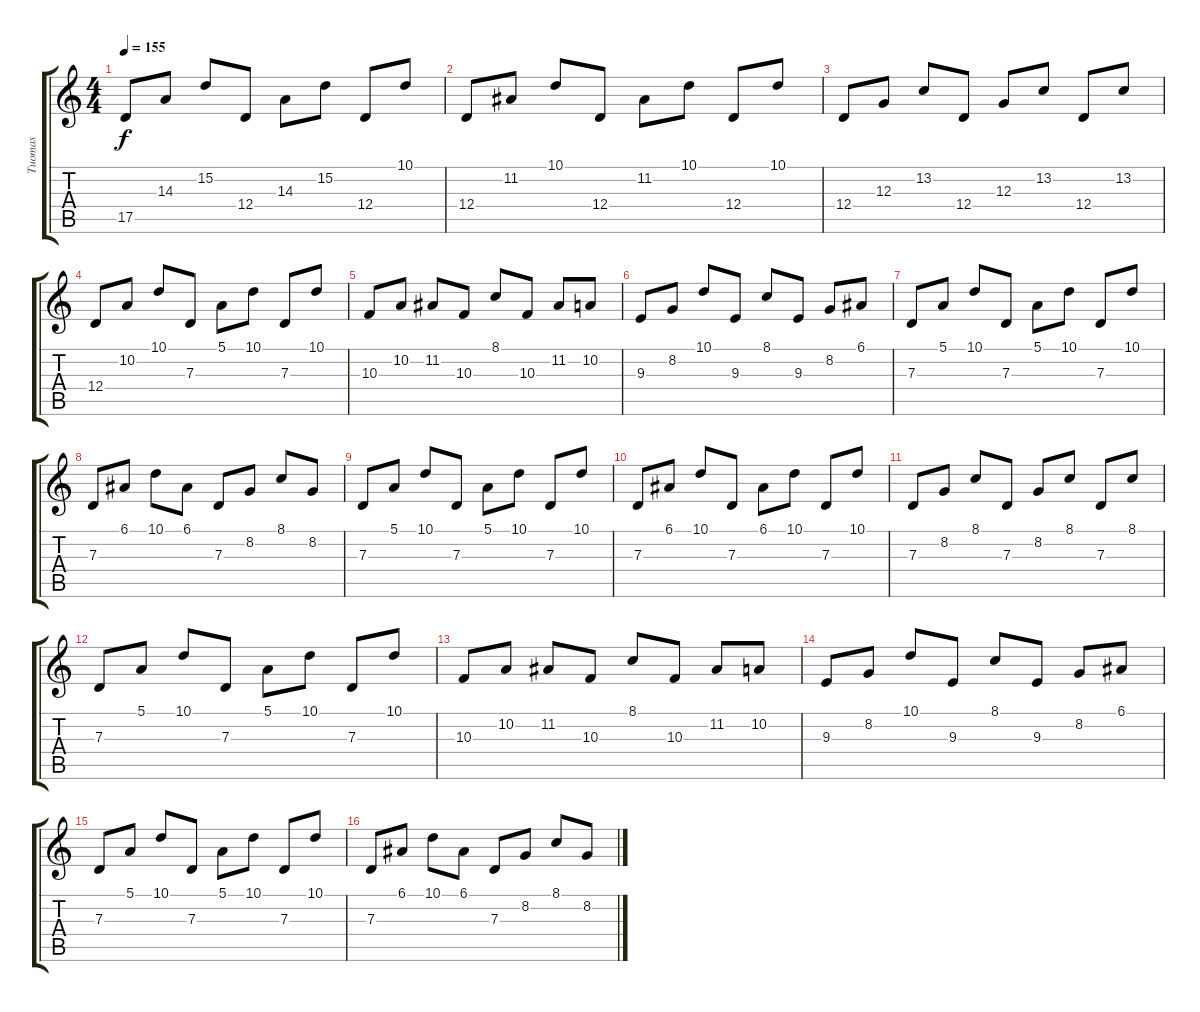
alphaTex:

\track ("Tuomas" "Tuomas") {instrument tremolostrings}
\staff {score tabs}
\tuning (E4 B3 G3 D3 A2 E2) {hide}
\ts (4 4)
\tempo 155
\clef g2
\ks c
17.5.8{dy f} 14.3.8 15.2.8 12.4.8 14.3.8 15.2.8 12.4.8 10.1.8 |
12.4.8 11.2.8 10.1.8 12.4.8 11.2.8 10.1.8 12.4.8 10.1.8 |
12.4.8 12.3.8 13.2.8 12.4.8 12.3.8 13.2.8 12.4.8 13.2.8 |
12.4.8 10.2.8 10.1.8 7.3.8 5.1.8 10.1.8 7.3.8 10.1.8 |
10.3.8 10.2.8 11.2.8 10.3.8 8.1.8 10.3.8 11.2.8 10.2.8 |
9.3.8 8.2.8 10.1.8 9.3.8 8.1.8 9.3.8 8.2.8 6.1.8 |
7.3.8 5.1.8 10.1.8 7.3.8 5.1.8 10.1.8 7.3.8 10.1.8 |
7.3.8 6.1.8 10.1.8 6.1.8 7.3.8 8.2.8 8.1.8 8.2.8 |
7.3.8 5.1.8 10.1.8 7.3.8 5.1.8 10.1.8 7.3.8 10.1.8 |
7.3.8 6.1.8 10.1.8 7.3.8 6.1.8 10.1.8 7.3.8 10.1.8 |
7.3.8 8.2.8 8.1.8 7.3.8 8.2.8 8.1.8 7.3.8 8.1.8 |
7.3.8 5.1.8 10.1.8 7.3.8 5.1.8 10.1.8 7.3.8 10.1.8 |
10.3.8 10.2.8 11.2.8 10.3.8 8.1.8 10.3.8 11.2.8 10.2.8 |
9.3.8 8.2.8 10.1.8 9.3.8 8.1.8 9.3.8 8.2.8 6.1.8 |
7.3.8 5.1.8 10.1.8 7.3.8 5.1.8 10.1.8 7.3.8 10.1.8 |
7.3.8 6.1.8 10.1.8 6.1.8 7.3.8 8.2.8 8.1.8 8.2.8
